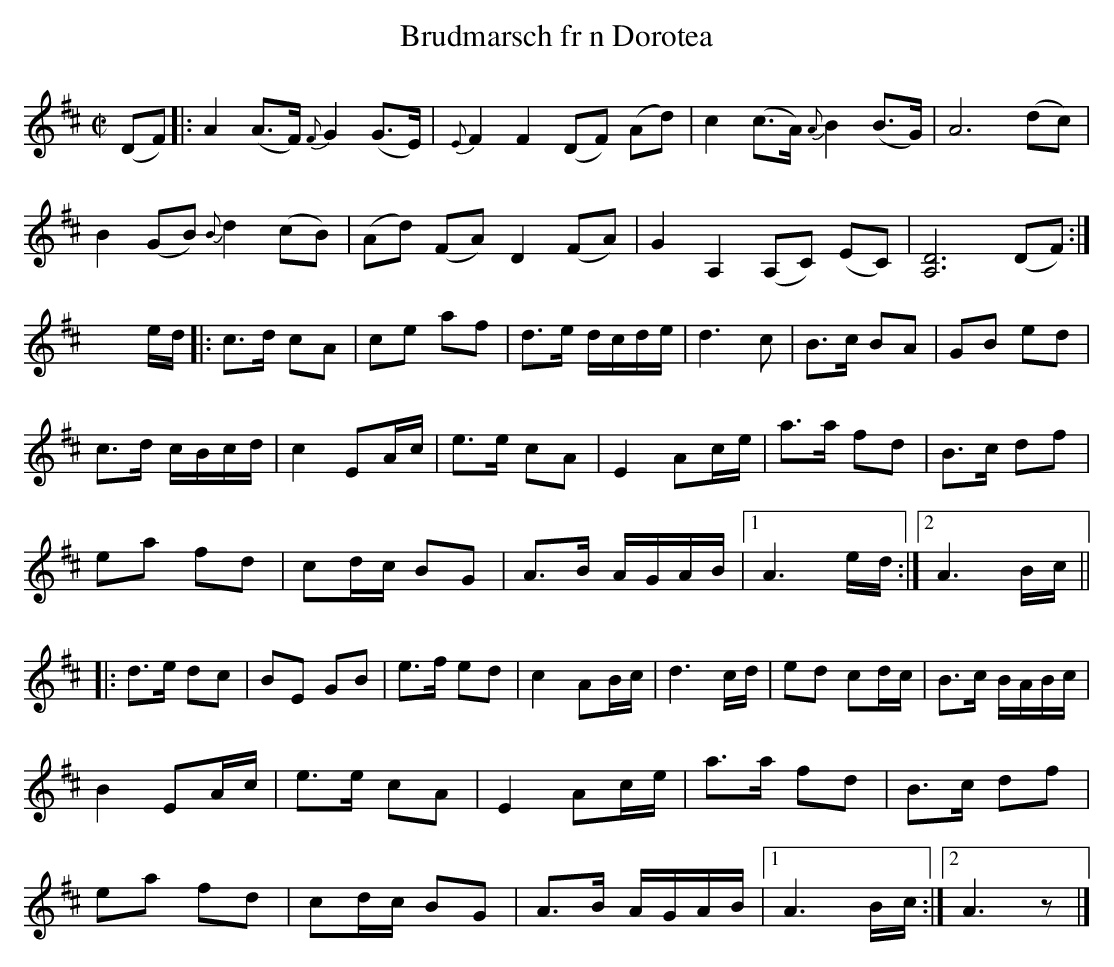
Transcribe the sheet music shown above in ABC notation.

X:1
T: Brudmarsch fr n Dorotea
M: C|
L: 1/8
K: D
(DF) |: A2(A>F) {F}G2(G>E) | {E}F2F2 (DF) (Ad) | c2(c>A) {A}B2(B>G) | A6 (dc) |
B2(GB) {B}d2(cB) | (Ad) (FA) D2(FA) | G2A,2 (A,C) (EC) | [A,D]6 (DF) :|
x/ x/ e/d/ |: c>d cA | ce af | d>e d/c/d/e/ | d3 c | B>c BA | GB ed |
c>d c/B/c/d/ | c2 EA/c/ | e>e cA | E2 Ac/e/ | a>a fd | B>c df |
ea fd | cd/c/ BG | A>B A/G/A/B/ |1 A3 e/d/ :|2 A3 B/c/ ||
|: d>e dc | BE GB | e>f ed | c2 AB/c/ | d3 c/d/ | ed cd/c/ | B>c B/A/B/c/ |
B2 EA/c/ | e>e cA | E2 Ac/e/ | a>a fd | B>c df |
ea fd | cd/c/ BG | A>B A/G/A/B/ |1 A3 B/c/ :|2 A3 z |]
